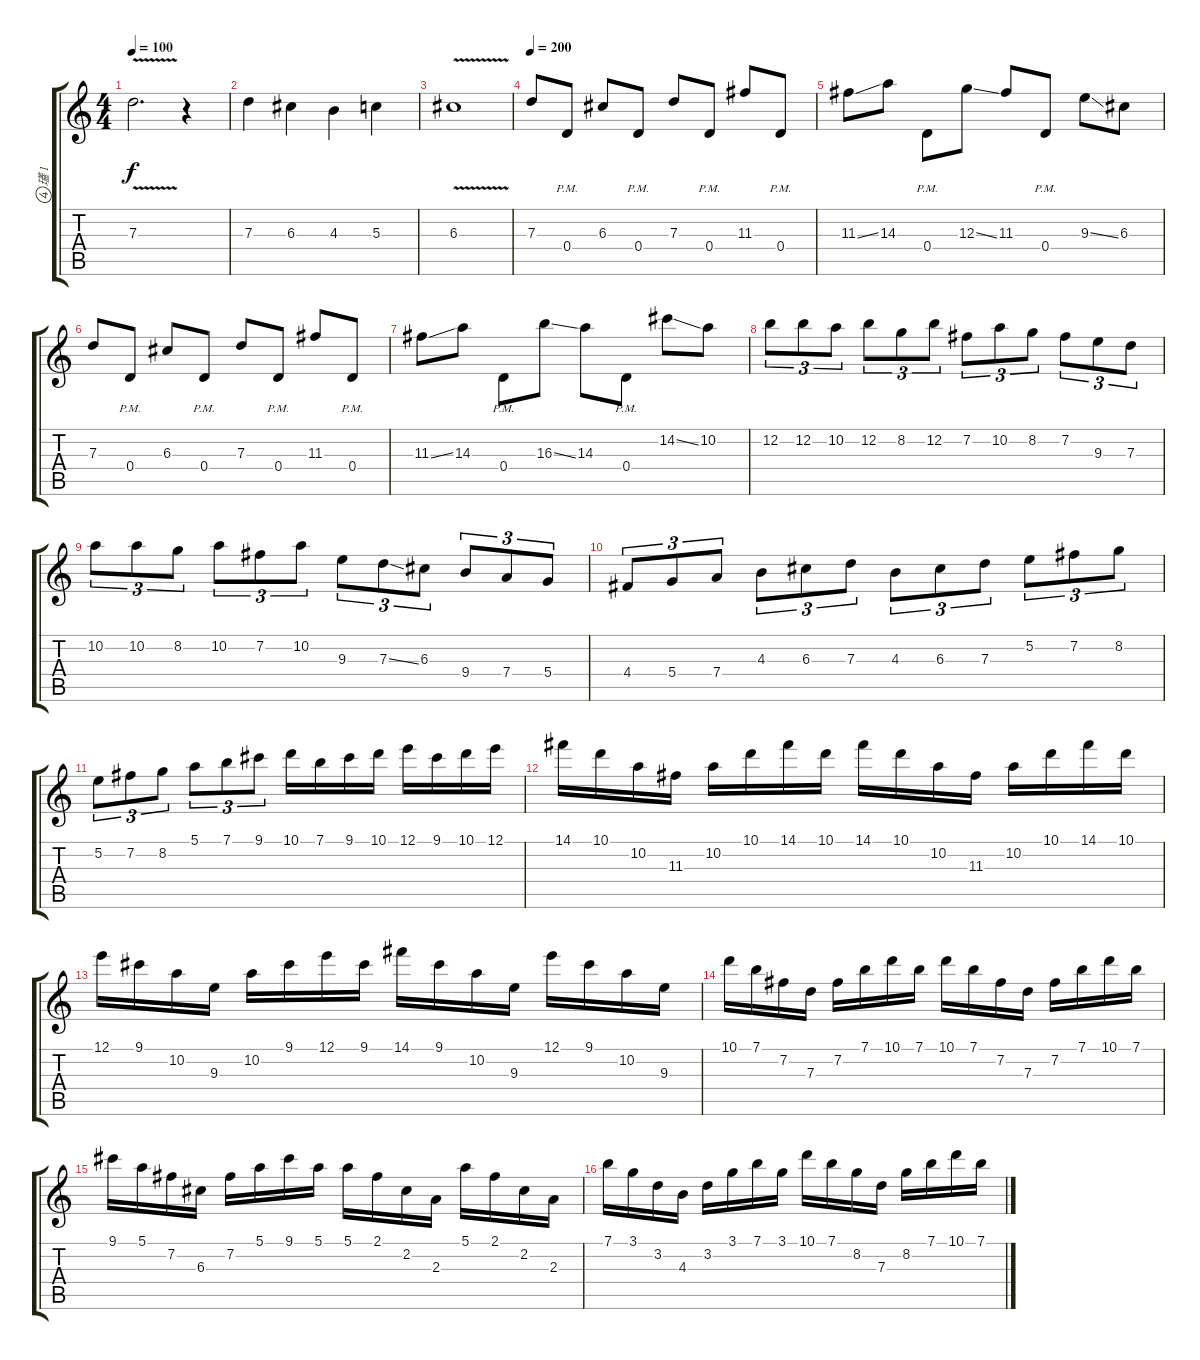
\track ("瓂 1" "瓂 1") {instrument distortionguitar}
\staff {score tabs}
\tuning (E4 B3 G3 D3 A2 E2) {hide}
\ts (4 4)
\tempo 100
\clef g2
\ks c
7.3{v}.2{d dy f} r.4 |
7.3.4 6.3.4 4.3.4 5.3.4 |
6.3{v}.1 |
\tempo 200
7.3.8 0.4{pm}.8 6.3.8 0.4{pm}.8 7.3.8 0.4{pm}.8 11.3.8 0.4{pm}.8 |
11.3{ss}.8 14.3.8 0.4{pm}.8 12.3{ss}.8 11.3.8 0.4{pm}.8 9.3{ss}.8 6.3.8 |
7.3.8 0.4{pm}.8 6.3.8 0.4{pm}.8 7.3.8 0.4{pm}.8 11.3.8 0.4{pm}.8 |
11.3{ss}.8 14.3.8 0.4{pm}.8 16.3{ss}.8 14.3.8 0.4{pm}.8 14.2{ss}.8 10.2.8 |
12.2.8{tu (3 2)} 12.2.8{tu (3 2)} 10.2.8{tu (3 2)} 12.2.8{tu (3 2)} 8.2.8{tu (3 2)} 12.2.8{tu (3 2)} 7.2.8{tu (3 2)} 10.2.8{tu (3 2)} 8.2.8{tu (3 2)} 7.2.8{tu (3 2)} 9.3.8{tu (3 2)} 7.3.8{tu (3 2)} |
10.2.8{tu (3 2)} 10.2.8{tu (3 2)} 8.2.8{tu (3 2)} 10.2.8{tu (3 2)} 7.2.8{tu (3 2)} 10.2.8{tu (3 2)} 9.3.8{tu (3 2)} 7.3{ss}.8{tu (3 2)} 6.3.8{tu (3 2)} 9.4.8{tu (3 2)} 7.4.8{tu (3 2)} 5.4.8{tu (3 2)} |
4.4.8{tu (3 2)} 5.4.8{tu (3 2)} 7.4.8{tu (3 2)} 4.3.8{tu (3 2)} 6.3.8{tu (3 2)} 7.3.8{tu (3 2)} 4.3.8{tu (3 2)} 6.3.8{tu (3 2)} 7.3.8{tu (3 2)} 5.2.8{tu (3 2)} 7.2.8{tu (3 2)} 8.2.8{tu (3 2)} |
5.2.8{tu (3 2)} 7.2.8{tu (3 2)} 8.2.8{tu (3 2)} 5.1.8{tu (3 2)} 7.1.8{tu (3 2)} 9.1.8{tu (3 2)} 10.1.16 7.1.16 9.1.16 10.1.16 12.1.16 9.1.16 10.1.16 12.1.16 |
14.1.16 10.1.16 10.2.16 11.3.16 10.2.16 10.1.16 14.1.16 10.1.16 14.1.16 10.1.16 10.2.16 11.3.16 10.2.16 10.1.16 14.1.16 10.1.16 |
12.1.16 9.1.16 10.2.16 9.3.16 10.2.16 9.1.16 12.1.16 9.1.16 14.1.16 9.1.16 10.2.16 9.3.16 12.1.16 9.1.16 10.2.16 9.3.16 |
10.1.16 7.1.16 7.2.16 7.3.16 7.2.16 7.1.16 10.1.16 7.1.16 10.1.16 7.1.16 7.2.16 7.3.16 7.2.16 7.1.16 10.1.16 7.1.16 |
9.1.16 5.1.16 7.2.16 6.3.16 7.2.16 5.1.16 9.1.16 5.1.16 5.1.16 2.1.16 2.2.16 2.3.16 5.1.16 2.1.16 2.2.16 2.3.16 |
7.1.16 3.1.16 3.2.16 4.3.16 3.2.16 3.1.16 7.1.16 3.1.16 10.1.16 7.1.16 8.2.16 7.3.16 8.2.16 7.1.16 10.1.16 7.1.16
